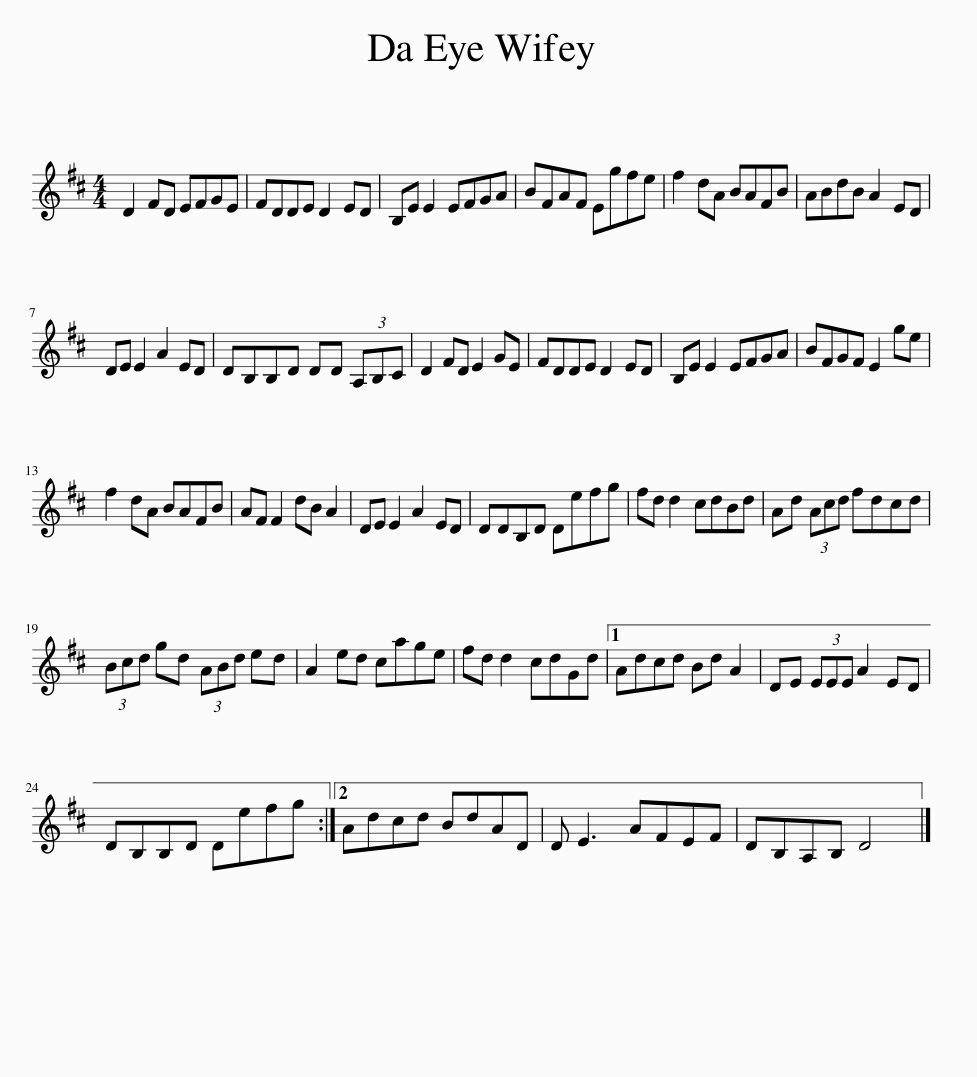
X:1
L:1/8
M:4/4
I:linebreak $
K:D
V:1 treble
V:1
 D2 FD EFGE | FDDE D2 ED | B,E E2 EFGA | BFAF Egfe | f2 dA BAFB | %5
 ABdB A2 ED |$ DE E2 A2 ED | DB,B,D DD (3A,B,C | D2 FD E2 GE | FDDE D2 ED | %10
 B,E E2 EFGA | BFGF E2 ge |$ f2 dA BAFB | AF F2 dB A2 | DE E2 A2 ED | %15
 DDB,D Defg | fd d2 cdBd | Ad (3Acd fdcd |$ (3Bcd gd (3ABd ed | A2 ed cage | %20
 fd d2 cdGd |1 Adcd Bd A2 | DE (3EEE A2 ED |$ DB,B,D Defg :|2 Adcd BdAD | %25
 D E3 AFEF | DB,A,B, D4 |] %27
